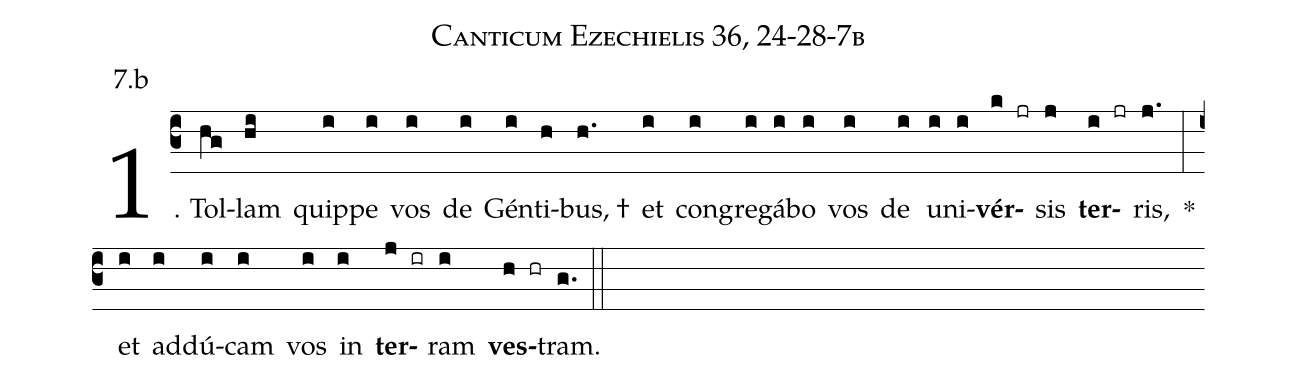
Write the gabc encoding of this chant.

name: Canticum Ezechielis 36, 24-28-7b;
annotation: 7.b;
%%
(c3)1. Tol(hg)lam(hi) quip(i)pe(i) vos(i) de(i) Gén(i)ti(h)bus, †(h.) et(i) con(i)gre(i)gá(i)bo(i) vos(i) de(i) u(i)ni(i)<b>vér</b>(k jr)sis(j) <b>ter</b>(i jr)ris,(j.) *(:) et(i) ad(i)dú(i)cam(i) vos(i) in(i) <b>ter</b>(j ir)ram(i) <b>ves</b>(h hr)tram.(g.) (::)
